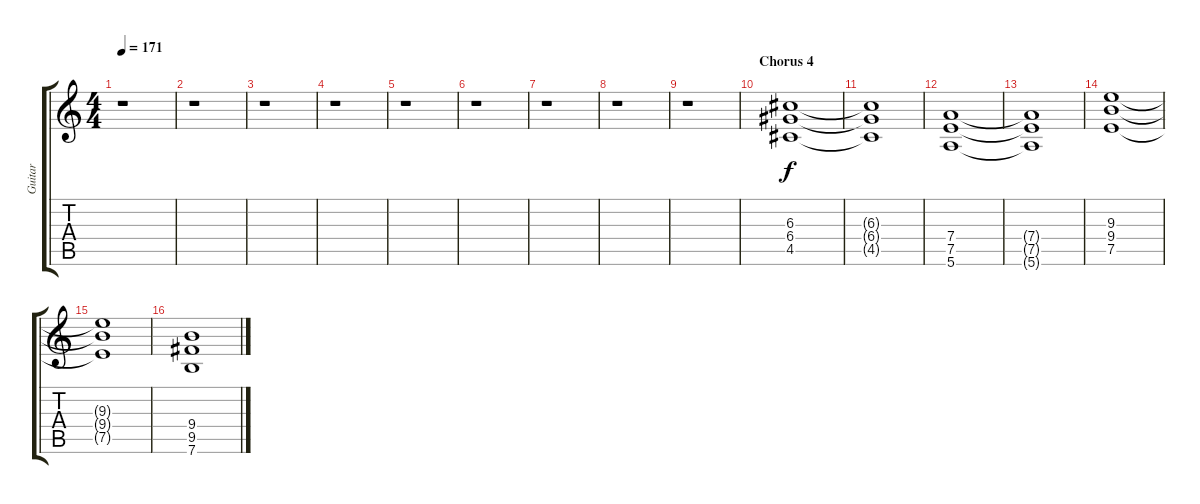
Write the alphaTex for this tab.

\track ("Guitar" "Guitar") {instrument distortionguitar}
\staff {score tabs}
\tuning (E4 B3 G3 D3 A2 E2) {hide}
\ts (4 4)
\tempo 171
\clef g2
\ks c
r.1{dy f} |
r.1 |
r.1 |
r.1 |
r.1 |
r.1 |
r.1 |
r.1 |
r.1 |
\section ("" "Chorus 4")
(6.3 6.4 4.5).1 |
(6.3{t} 6.4{t} 4.5{t}).1 |
(7.4 7.5 5.6).1 |
(7.4{t} 7.5{t} 5.6{t}).1 |
(9.3 9.4 7.5).1 |
(9.3{t} 9.4{t} 7.5{t}).1 |
(9.4 9.5 7.6).1
